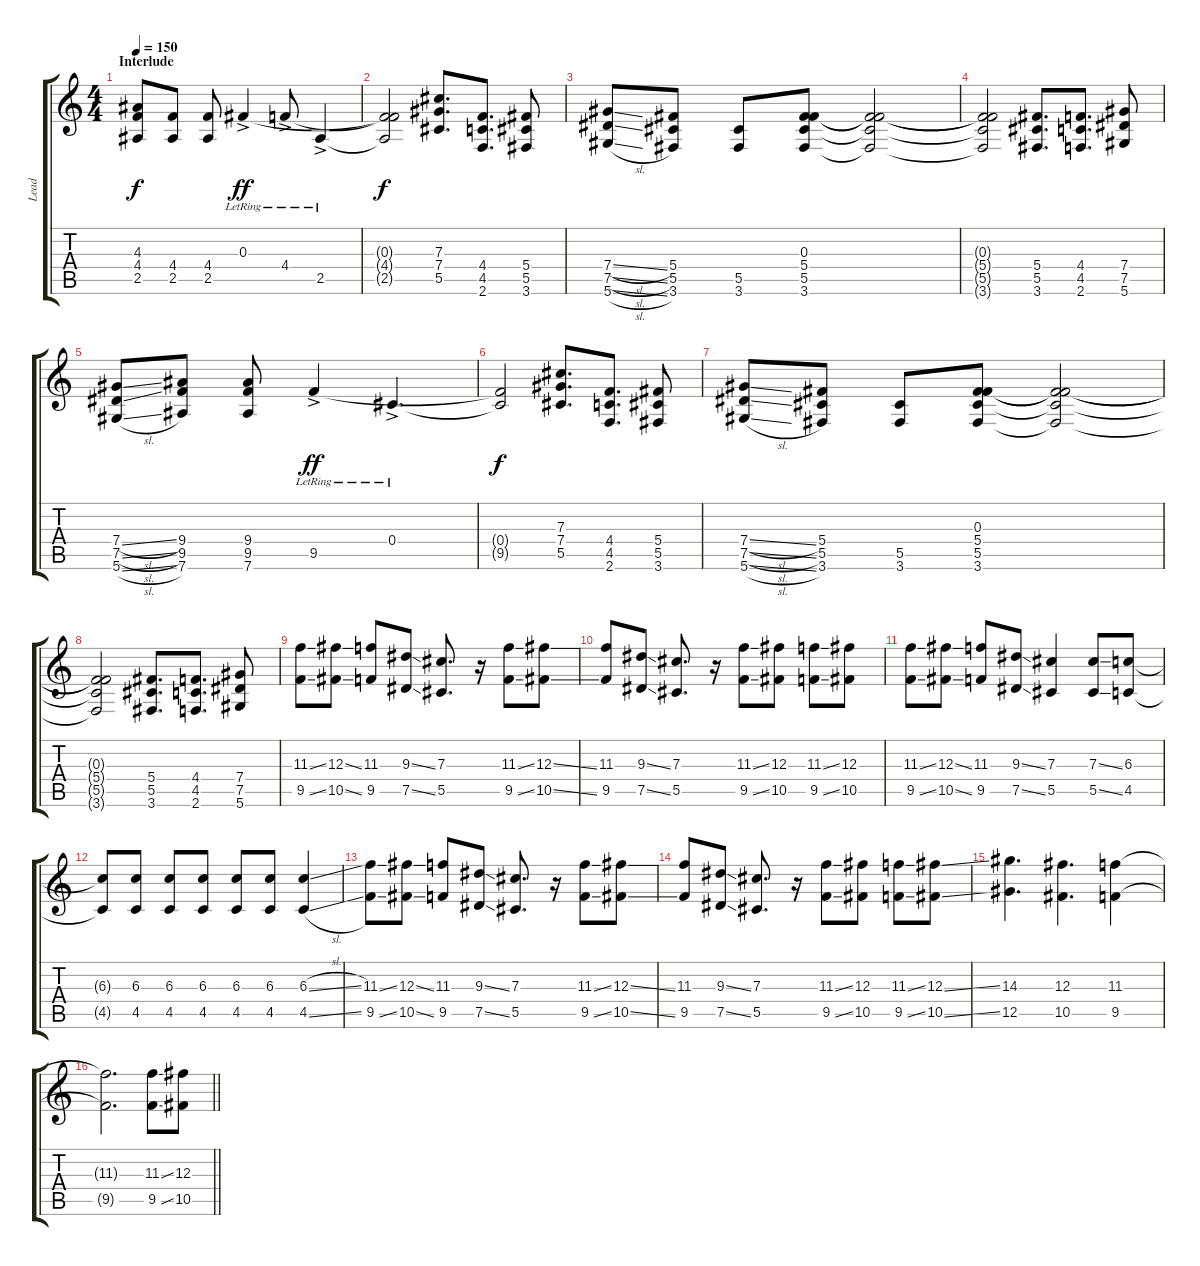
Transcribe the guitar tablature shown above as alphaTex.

\track ("Lead" "Lead") {instrument electricguitarjazz}
\staff {score tabs}
\tuning (Eb4 Bb3 Gb3 Db3 Ab2 Eb2) {hide}
\ts (4 4)
\section ("" "Interlude")
\tempo 150
\clef g2
\ks c
(4.3 4.4 2.5).8{dy f} (4.4 2.5).8 (4.4 2.5).8 0.3{ac lr}.4{dy ff} 4.4{ac lr}.8 2.5{ac lr}.4 |
(0.3{t} 4.4{t} 2.5{t}).2{dy f} (7.3 7.4 5.5).8{d} (4.4 4.5 2.6).8{d} (5.4 5.5 3.6).8 |
(7.4{sl} 7.5{sl} 5.6{sl}).8 (5.4 5.5 3.6).8 (5.5 3.6).8 (0.3 5.4 5.5 3.6).8 (0.3{t} 5.4{t} 5.5{t} 3.6{t}).2 |
(0.3{t} 5.4{t} 5.5{t} 3.6{t}).2 (5.4 5.5 3.6).8{d} (4.4 4.5 2.6).8{d} (7.4 7.5 5.6).8 |
(7.4{sl} 7.5{sl} 5.6{sl}).8 (9.4 9.5 7.6).8 (9.4 9.5 7.6).8 9.5{ac lr}.4{dy ff} 0.4{ac lr}.4{d} |
(0.4{t} 9.5{t}).2{dy f} (7.3 7.4 5.5).8{d} (4.4 4.5 2.6).8{d} (5.4 5.5 3.6).8 |
(7.4{sl} 7.5{sl} 5.6{sl}).8 (5.4 5.5 3.6).8 (5.5 3.6).8 (0.3 5.4 5.5 3.6).8 (0.3{t} 5.4{t} 5.5{t} 3.6{t}).2 |
(0.3{t} 5.4{t} 5.5{t} 3.6{t}).2 (5.4 5.5 3.6).8{d} (4.4 4.5 2.6).8{d} (7.4 7.5 5.6).8 |
(11.3{ss} 9.5{ss}).8 (12.3{ss} 10.5{ss}).8 (11.3 9.5).8 (9.3{ss} 7.5{ss}).8 (7.3 5.5).8{d} r.16 (11.3{ss} 9.5{ss}).8 (12.3{ss} 10.5{ss}).8 |
(11.3 9.5).8 (9.3{ss} 7.5{ss}).8 (7.3 5.5).8{d} r.16 (11.3{ss} 9.5{ss}).8 (12.3 10.5).8 (11.3{ss} 9.5{ss}).8 (12.3 10.5).8 |
(11.3{ss} 9.5{ss}).8 (12.3{ss} 10.5{ss}).8 (11.3 9.5).8 (9.3{ss} 7.5{ss}).8 (7.3 5.5).4 (7.3{ss} 5.5{ss}).8 (6.3 4.5).8 |
(6.3{t} 4.5{t}).8 (6.3 4.5).8 (6.3 4.5).8 (6.3 4.5).8 (6.3 4.5).8 (6.3 4.5).8 (6.3{sl} 4.5{sl}).4 |
(11.3{ss} 9.5{ss}).8 (12.3{ss} 10.5{ss}).8 (11.3 9.5).8 (9.3{ss} 7.5{ss}).8 (7.3 5.5).8{d} r.16 (11.3{ss} 9.5{ss}).8 (12.3{ss} 10.5{ss}).8 |
(11.3 9.5).8 (9.3{ss} 7.5{ss}).8 (7.3 5.5).8{d} r.16 (11.3{ss} 9.5{ss}).8 (12.3 10.5).8 (11.3{ss} 9.5{ss}).8 (12.3{ss} 10.5{ss}).8 |
(14.3 12.5).4{d} (12.3 10.5).4{d} (11.3 9.5).4 |
\barLineRight lightlight
(11.3{t} 9.5{t}).2{d} (11.3{ss} 9.5{ss}).8 (12.3 10.5).8
